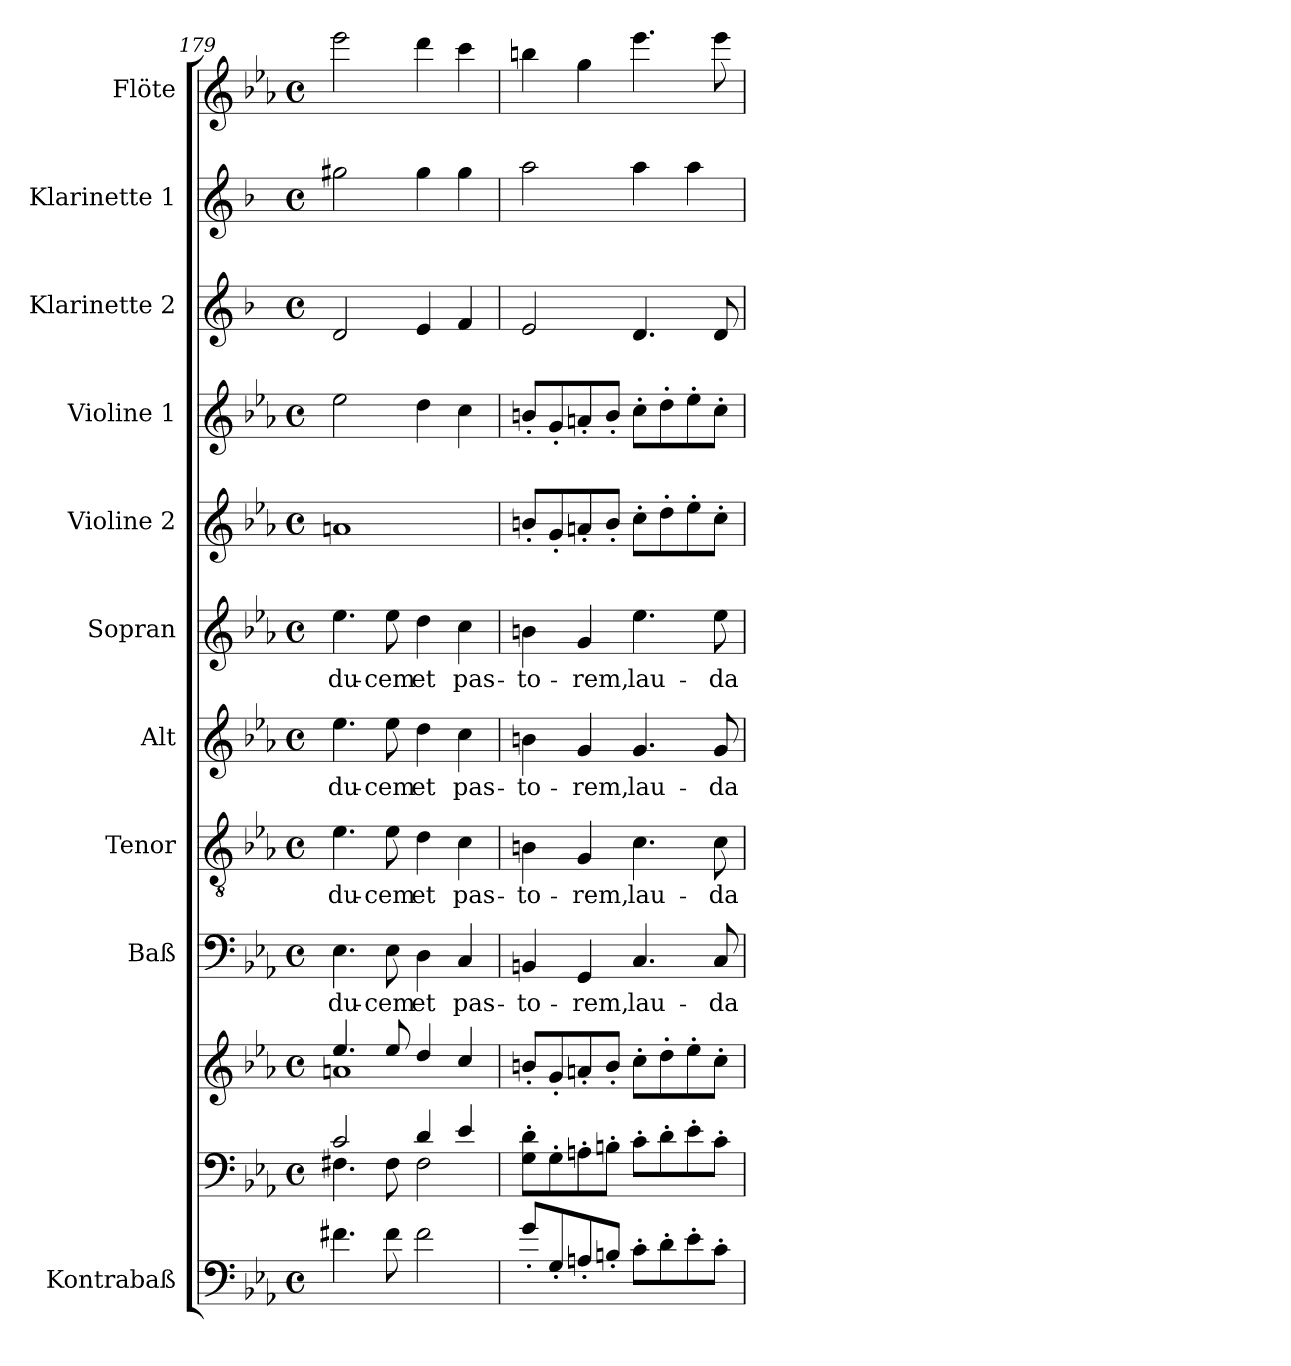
**kern	**kern	**kern	**kern	**text	**kern	**text	**kern	**text	**kern	**text	**kern	**kern	**kern	**kern	**kern
*part11	*part10	*part10	*part9	*part9	*part8	*part8	*part7	*part7	*part6	*part6	*part5	*part4	*part3	*part2	*part1
*staff12	*staff11	*staff10	*staff9	*staff9	*staff8	*staff8	*staff7	*staff7	*staff6	*staff6	*staff5	*staff4	*staff3	*staff2	*staff1
*I"Kontrabaß	*	*	*I"Baß	*	*I"Tenor	*	*I"Alt	*	*I"Sopran	*	*I"Violine 2	*I"Violine 1	*I"Klarinette 2	*I"Klarinette 1	*I"Flöte
*	*	*	*	*	*	*	*	*	*	*	*I'Vln	*I'Vln	*	*	*I'Fl
*clefF4	*clefF4	*clefG2	*clefF4	*	*clefGv2	*	*clefG2	*	*clefG2	*	*clefG2	*clefG2	*clefG2	*clefG2	*clefG2
*ITrd7c12	*	*	*	*	*	*	*	*	*	*	*	*	*ITrd1c2	*ITrd1c2	*
*k[b-e-a-]	*k[b-e-a-]	*k[b-e-a-]	*k[b-e-a-]	*	*k[b-e-a-]	*	*k[b-e-a-]	*	*k[b-e-a-]	*	*k[b-e-a-]	*k[b-e-a-]	*k[b-e-a-]	*k[b-e-a-]	*k[b-e-a-]
*E-:	*E-:	*E-:	*E-:	*	*E-:	*	*E-:	*	*E-:	*	*E-:	*E-:	*E-:	*E-:	*E-:
*M4/4	*M4/4	*M4/4	*M4/4	*	*M4/4	*	*M4/4	*	*M4/4	*	*M4/4	*M4/4	*M4/4	*M4/4	*M4/4
*met(c)	*met(c)	*met(c)	*met(c)	*	*met(c)	*	*met(c)	*	*met(c)	*	*met(c)	*met(c)	*met(c)	*met(c)	*met(c)
=179	=179	=179	=179	=179	=179	=179	=179	=179	=179	=179	=179	=179	=179	=179	=179
*	*^	*^	*	*	*	*	*	*	*	*	*	*	*	*	*
!	!	!	!	!	!	!LO:LY:b	!	!LO:LY:b	!	!LO:LY:b	!	!LO:LY:b	!	!	!	!	!
4.F#X\	2c/	4.F#X\	4.ee-/	1an	4.E-\	du-	4.e-\	du-	4.ee-\	du-	4.ee-\	du-	1an	2ee-\	2c/	2ff#X\	2eee-\
!	!	!	!	!	!	!LO:LY:b	!	!LO:LY:b	!	!LO:LY:b	!	!LO:LY:b	!	!	!	!	!
8F#\	.	8F#\	8ee-/	.	8E-\	-cem	8e-\	-cem	8ee-\	-cem	8ee-\	-cem	.	.	.	.	.
!	!	!	!	!	!	!LO:LY:b	!	!LO:LY:b	!	!LO:LY:b	!	!LO:LY:b	!	!	!	!	!
2F#\	4d/	2F#\	4dd/	.	4D\	et	4d\	et	4dd\	et	4dd\	et	.	4dd\	4d/	4ff#\	4ddd\
!	!	!	!	!	!	!LO:LY:b	!	!LO:LY:b	!	!LO:LY:b	!	!LO:LY:b	!	!	!	!	!
.	4e-/	.	4cc/	.	4C/	pas-	4c\	pas-	4cc\	pas-	4cc\	pas-	.	4cc\	4e-/	4ff#\	4ccc\
*	*v	*v	*	*	*	*	*	*	*	*	*	*	*	*	*	*	*
*	*	*v	*v	*	*	*	*	*	*	*	*	*	*	*	*	*
=180	=180	=180	=180	=180	=180	=180	=180	=180	=180	=180	=180	=180	=180	=180	=180
!	!	!	!	!LO:LY:b	!	!LO:LY:b	!	!LO:LY:b	!	!LO:LY:b	!	!	!	!	!
8G'</L	8G\'> 8d\'>L	8bn'</L	4BBn/	-to-	4Bn\	-to-	4bn\	-to-	4bn\	-to-	8bn'</L	8bn'</L	2d/	2gg\	4bbn\
8GG'</	8G'>\	8g'</	.	.	.	.	.	.	.	.	8g'</	8g'</	.	.	.
!	!	!	!	!LO:LY:b	!	!LO:LY:b	!	!LO:LY:b	!	!LO:LY:b	!	!	!	!	!
8AAn'</	8An'>\	8an'</	4GG/	-rem,	4G/	-rem,	4g/	-rem,	4g/	-rem,	8an'</	8an'</	.	.	4gg\
8BBn'</J	8Bn'>\J	8b'</J	.	.	.	.	.	.	.	.	8b'</J	8b'</J	.	.	.
!	!	!	!	!LO:LY:b	!	!LO:LY:b	!	!LO:LY:b	!	!LO:LY:b	!	!	!	!	!
8C'<\L	8c'>\L	8cc'>\L	4.C/	lau-	4.c\	lau-	4.g/	lau-	4.ee-\	lau-	8cc'>\L	8cc'>\L	4.c/	4gg\	4.eee-\
8D'<\	8d'>\	8dd'>\	.	.	.	.	.	.	.	.	8dd'>\	8dd'>\	.	.	.
8E-'<\	8e-'>\	8ee-'>\	.	.	.	.	.	.	.	.	8ee-'>\	8ee-'>\	.	4gg\	.
!	!	!	!	!LO:LY:b	!	!LO:LY:b	!	!LO:LY:b	!	!LO:LY:b	!	!	!	!	!
8C'<\J	8c'>\J	8cc'>\J	8C/	-da	8c\	-da	8g/	-da	8ee-\	-da	8cc'>\J	8cc'>\J	8c/	.	8eee-\
=	=	=	=	=	=	=	=	=	=	=	=	=	=	=	=
*-	*-	*-	*-	*-	*-	*-	*-	*-	*-	*-	*-	*-	*-	*-	*-
